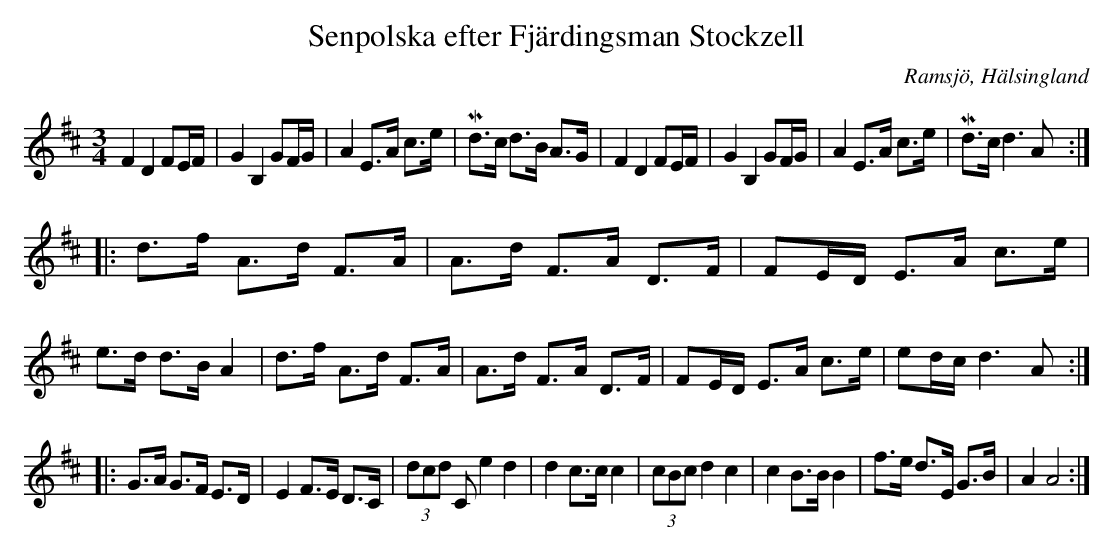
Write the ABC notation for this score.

X:1
T: Senpolska efter Fjärdingsman Stockzell
O: Ramsjö, Hälsingland
M:3/4
L:1/8
K:D
F2 D2 FE/F/|G2 B,2 GF/G/| A2 E>A c>e|Md>c d>B A>G|F2 D2 FE/F/|G2 B,2 GF/G/| A2 E>A c>e|Md>c d2>A2:|
|:d>f A>d F>A| A>d F>A D>F|FE/D/ E>A c>e|e>d d>B A2|d>f A>d F>A| A>d F>A D>F|FE/D/ E>A c>e|ed/c/ d2>A2:|
|:G>A G>F E>D|E2 F>E D>C|(3dcd Ce2 d2|d2 c>c c2|(3cBc d2 c2|c2 B>B B2|f>e d>E G>B|A2 A4:|
